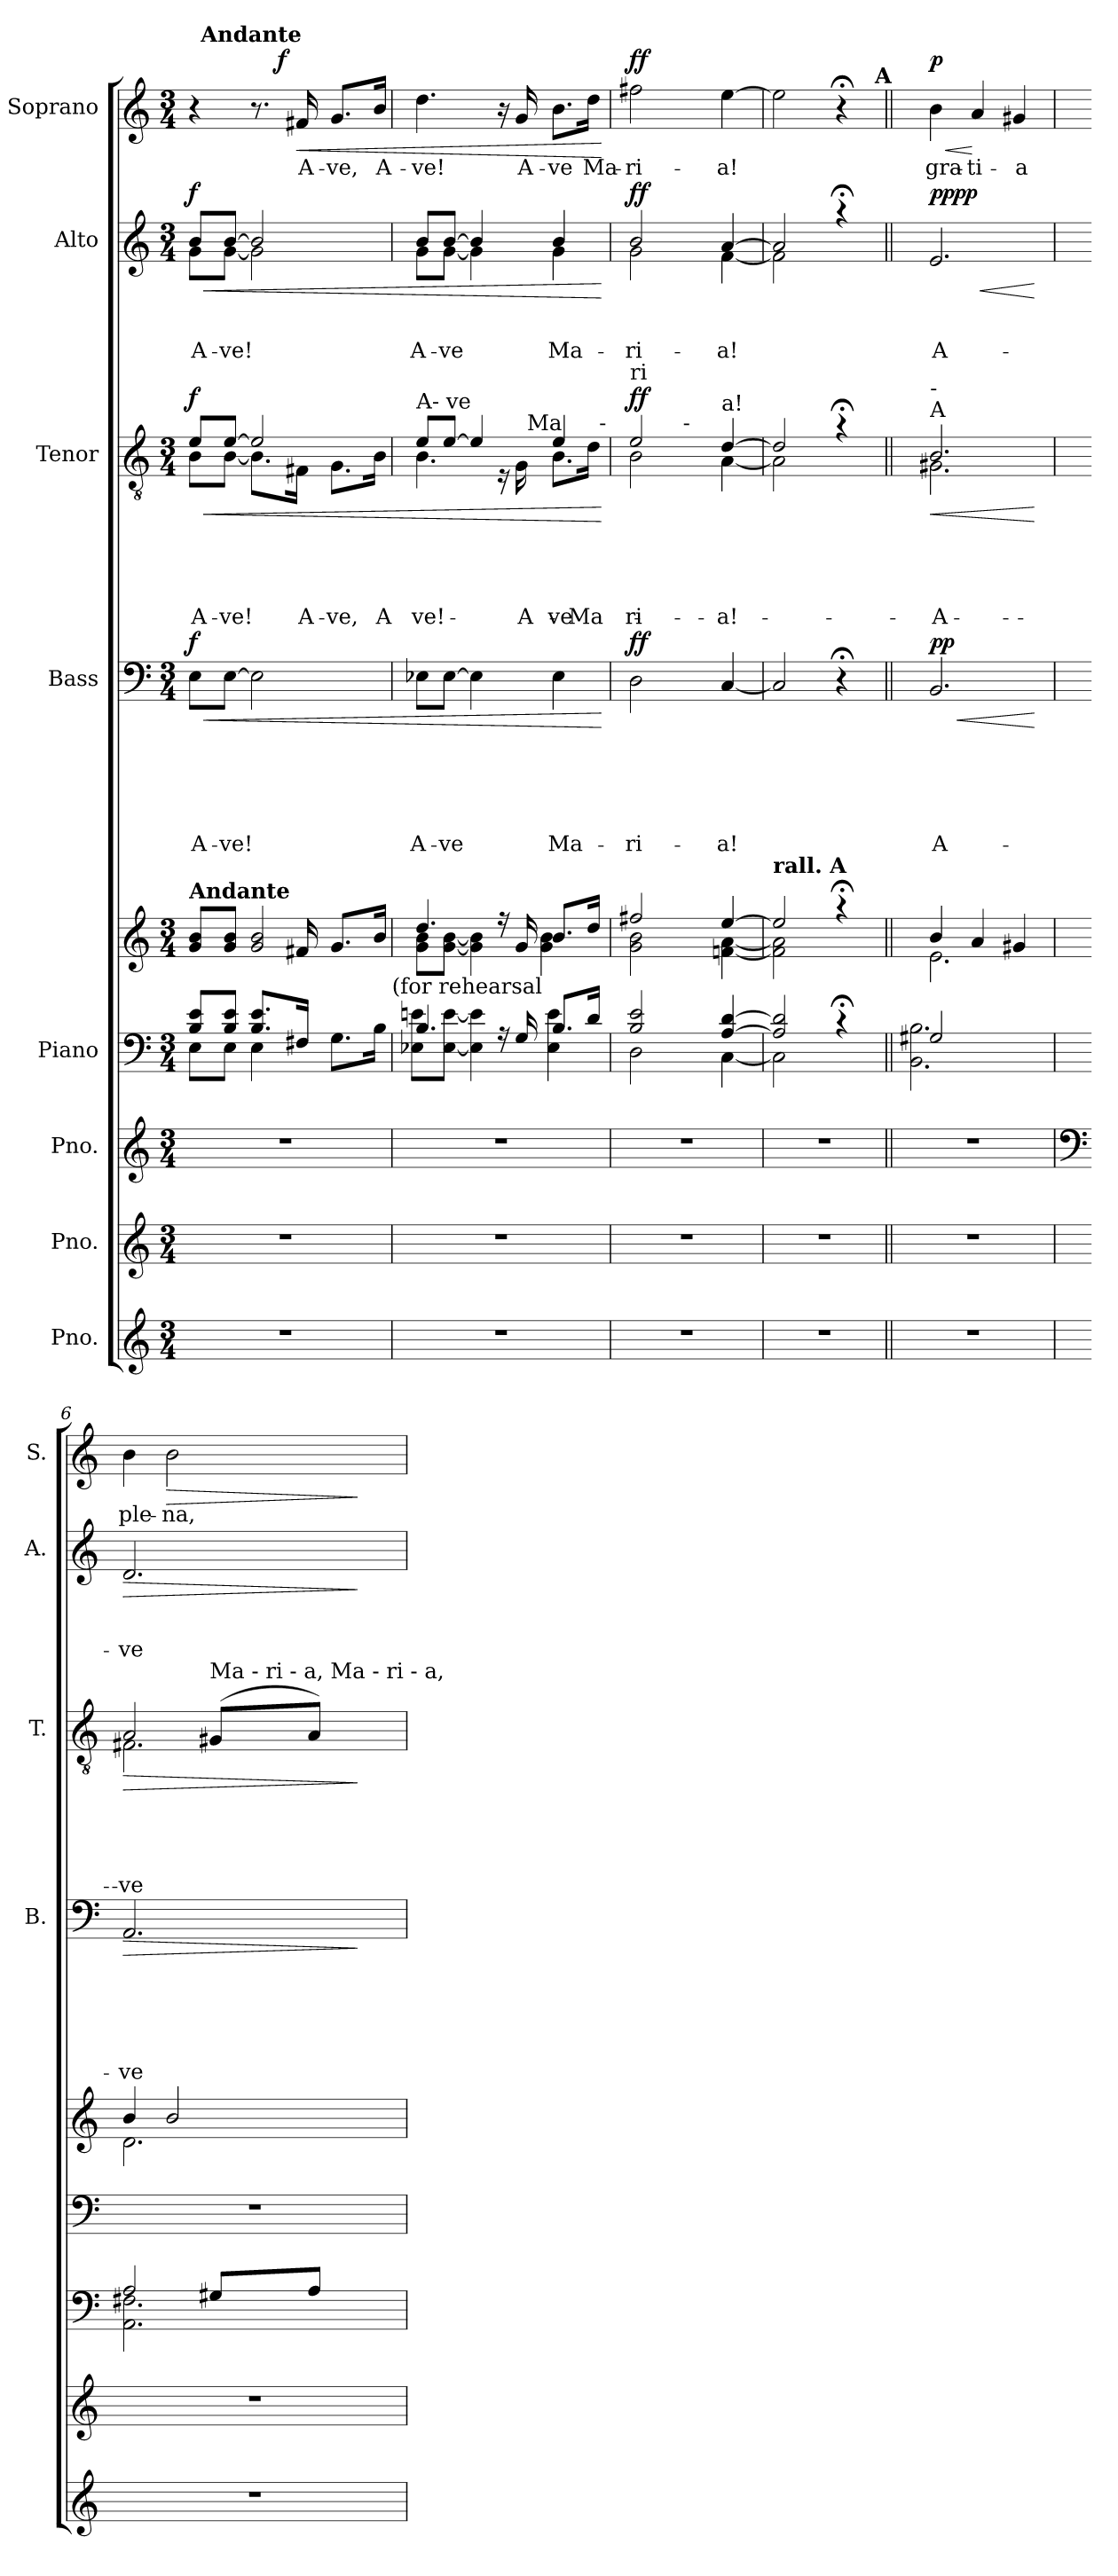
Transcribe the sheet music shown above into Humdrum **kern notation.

**kern	**kern	**kern	**kern	**kern	**kern	**text	**text	**text	**text	**text	**text	**dynam	**kern	**text	**text	**text	**text	**text	**dynam	**kern	**text	**text	**text	**dynam	**kern	**text	**dynam
*part8	*part7	*part6	*part5	*part5	*part4	*part4	*part4	*part4	*part4	*part4	*part4	*part4	*part3	*part3	*part3	*part3	*part3	*part3	*part3	*part2	*part2	*part2	*part2	*part2	*part1	*part1	*part1
*staff9	*staff8	*staff7	*staff6	*staff5	*staff4	*staff4	*staff4	*staff4	*staff4	*staff4	*staff4	*staff4	*staff3	*staff3	*staff3	*staff3	*staff3	*staff3	*staff3	*staff2	*staff2	*staff2	*staff2	*staff2	*staff1	*staff1	*staff1
*I"Pno.	*I"Pno.	*I"Pno.	*I"Piano	*	*I"Bass	*	*	*	*	*	*	*	*I"Tenor	*	*	*	*	*	*	*I"Alto	*	*	*	*	*I"Soprano	*	*
*	*	*	*	*	*I'B.	*	*	*	*	*	*	*	*I'T.	*	*	*	*	*	*	*I'A.	*	*	*	*	*I'S.	*	*
*clefG2	*clefG2	*clefG2	*clefF4	*clefG2	*clefF4	*	*	*	*	*	*	*	*clefGv2	*	*	*	*	*	*	*clefG2	*	*	*	*	*clefG2	*	*
*k[]	*k[]	*k[]	*k[]	*k[]	*k[]	*	*	*	*	*	*	*	*k[]	*	*	*	*	*	*	*k[]	*	*	*	*	*k[]	*	*
*C:	*C:	*C:	*C:	*C:	*C:	*	*	*	*	*	*	*	*C:	*	*	*	*	*	*	*C:	*	*	*	*	*C:	*	*
*M3/4	*M3/4	*M3/4	*M3/4	*M3/4	*M3/4	*	*	*	*	*	*	*	*M3/4	*	*	*	*	*	*	*M3/4	*	*	*	*	*M3/4	*	*
*MM70	*MM70	*MM70	*MM70	*MM70	*MM70	*	*	*	*	*	*	*	*MM70	*	*	*	*	*	*	*MM70	*	*	*	*	*MM70	*	*
=1	=1	=1	=1	=1	=1	=1	=1	=1	=1	=1	=1	=1	=1	=1	=1	=1	=1	=1	=1	=1	=1	=1	=1	=1	=1	=1	=1
*	*	*	*^	*^	*	*	*	*	*	*	*	*	*	*	*	*	*	*	*	*	*	*	*	*	*	*	*
*	*	*	*	*	*	*^	*	*	*	*	*	*	*	*	*	*	*	*	*	*	*	*	*	*	*	*	*	*	*
!	!	!	!	!	!	!	!	!	!	!	!	!	!	!	!	!LO:TX:a:t=A- ve!	!	!	!	!	!	!	!	!	!	!	!	!	!	!
!	!	!	!	!	!LO:TX:a:B:t=Andante	!	!	!	!	!	!	!	!	!	!	!	!	!	!	!	!	!	!	!	!	!	!	!	!	!
!	!	!	!	!	!	!	!	!	!	!	!	!	!	!LO:LY:b	!LO:HP:b	!	!	!	!	!	!LO:LY:b	!LO:HP:b	!	!	!	!LO:LY:b	!LO:HP:b	!	!	!
*	*	*	*	*	*	*	*	*	*	*	*	*	*	*	*	*^	*	*	*	*	*	*	*^	*	*	*	*	*	*	*
!	!	!	!	!	!	!	!	!	!	!	!	!	!	!	!LO:DY:n=1:a	!	!	!	!	!	!	!	!LO:DY:n=1:a	!	!	!	!	!	!LO:DY:n=1:a	!	!	!
*	*	*	*	*	*	*	*	*	*	*	*	*	*	*	*	*	*	*	*	*	*	*	*	*	*	*	*	*	*	*^	*	*
*	*	*	*	*	*	*	*	*	*	*	*	*	*	*	*	*	*	*	*	*	*	*	*	*	*	*	*	*	*	*	*^	*	*
2.r	2.r	2.r	8E\L	8B/ 8e/L	8g/ 8b/L	4ryy	4..ryy	8E\L	.	.	.	.	.	A-	< f	8e/L	8B\L	.	.	.	.	A-	< f	8b/L	8g\L	.	.	A-	< f	4r	4.ryy	32ryy	.	.
*	*	*	*	*	*	*	*	*	*	*	*	*	*	*	*	*	*	*	*	*	*	*	*	*	*	*	*	*	*	*MM70	*	*	*	*
!	!	!	!	!	!	!	!	!	!	!	!	!	!	!	!	!	!	!	!	!	!	!	!	!	!	!	!	!	!	!	!	!LO:TX:a:B:t=Andante	!	!
.	.	.	.	.	.	.	.	.	.	.	.	.	.	.	.	.	.	.	.	.	.	.	.	.	.	.	.	.	.	.	.	2ryy	.	.
!	!	!	!	!	!	!	!	!	!	!	!	!	!	!LO:LY:b	!	!	!	!	!	!	!	!LO:LY:b	!	!	!	!	!	!LO:LY:b	!	!	!	!	!	!
.	.	.	8E\J	8B/ 8e/J	8g/ 8b/J	.	.	[>8E\J	.	.	.	.	.	-ve!	.	[>8e/J	[<8B\J	.	.	.	.	-ve!	.	[>8b/J	[<8g\J	.	.	-ve!	.	.	.	.	.	.
.	.	.	8.B/ 8.e/L	4E\	2ryy	2g/ 2b/	.	2E\]	.	.	.	.	.	.	.	2e/]	8.B\L]	.	.	.	.	.	.	2b/]	2g\]	.	.	.	.	8.r	.	.	.	.
!	!	!	!	!	!	!	!	!	!	!	!	!	!	!	!	!	!	!	!	!	!	!	!	!	!	!	!	!	!	!	!	!	!	!LO:DY:a
.	.	.	.	.	.	.	.	.	.	.	.	.	.	.	.	.	.	.	.	.	.	.	.	.	.	.	.	.	.	.	4.ryy	.	.	f
!	!	!	!	!	!	!	!	!	!	!	!	!	!	!	!	!	!	!	!	!	!	!LO:LY:b	!	!	!	!	!	!	!	!	!	!	!LO:LY:b	!LO:HP:b
.	.	.	16F#X/Jk	.	.	.	16f#X/	.	.	.	.	.	.	.	.	.	16F#X\Jk	.	.	.	.	A-	.	.	.	.	.	.	.	16f#X/	.	.	A-	<
!	!	!	!	!	!	!	!	!	!	!	!	!	!	!	!	!	!	!	!	!	!	!LO:LY:b	!	!	!	!	!	!	!	!	!	!	!LO:LY:b	!
.	.	.	8.G\L	4ryy	.	.	8.g/L	.	.	.	.	.	.	.	.	.	8.G\L	.	.	.	.	-ve,	.	.	.	.	.	.	.	8.g/L	.	.	-ve,	.
.	.	.	.	.	.	.	.	.	.	.	.	.	.	.	.	.	.	.	.	.	.	.	.	.	.	.	.	.	.	.	.	8..ryy	.	.
!	!	!	!	!	!	!	!	!	!	!	!	!	!	!	!	!	!	!	!	!	!	!LO:LY:b	!	!	!	!	!	!	!	!	!	!	!LO:LY:b	!
.	.	.	16B\Jk	.	.	.	16b/Jk	.	.	.	.	.	.	.	.	.	16B\Jk	.	.	.	.	A-	.	.	.	.	.	.	.	16b/Jk	.	.	A-	.
!	!	!	!	!	!	!	!LO:TX:b:t=(for rehearsal	!	!	!	!	!	!	!	!	!	!	!	!	!	!	!	!	!	!	!	!	!	!	!	!	!	!	!
=2	=2	=2	=2	=2	=2	=2	=2	=2	=2	=2	=2	=2	=2	=2	=2	=2	=2	=2	=2	=2	=2	=2	=2	=2	=2	=2	=2	=2	=2	=2	=2	=2	=2	=2
!	!	!	!	!	!	!	!	!	!	!	!	!	!	!	!	!LO:TX:a:t=A- ve	!	!	!	!	!	!	!	!	!	!	!	!	!	!	!	!	!	!
!	!	!	!	!	!	!	!	!	!	!	!	!	!	!LO:LY:b	!	!	!	!	!	!	!	!LO:LY:b	!	!	!	!	!	!LO:LY:b	!	!	!	!	!LO:LY:b	!
*	*	*	*	*	*	*v	*v	*	*	*	*	*	*	*	*	*	*^	*	*	*	*	*	*	*	*	*	*	*	*	*v	*v	*v	*	*
2.r	2.r	2.r	4.B/	8E-X\ 8en\L	4.dd/	8g\ 8b\L	8E-X\L	.	.	.	.	.	A-	.	8e/L	4.B\	4...ryy	.	.	.	.	-ve!	.	8b/L	8g\L	.	.	A-	.	4.dd\	-ve!	.
!	!	!	!	!	!	!	!	!	!	!	!	!	!LO:LY:b	!	!	!	!	!	!	!	!	!	!	!	!	!	!	!LO:LY:b	!	!	!	!
.	.	.	.	[<8E-\ [<8e\J	.	[<8g\ [<8b\J	[>8E-\J	.	.	.	.	.	-ve	.	[>8e/J	.	.	.	.	.	.	.	.	[>8b/J	[<8g\J	.	.	-ve	.	.	.	.
.	.	.	.	4E-\] 4e\]	.	4g\] 4b\]	4E-\]	.	.	.	.	.	.	.	4e/]	.	.	.	.	.	.	.	.	4b/]	4g\]	.	.	.	.	.	.	.
.	.	.	16rG	.	16ree	.	.	.	.	.	.	.	.	.	.	16rD	.	.	.	.	.	.	.	.	.	.	.	.	.	16ra	.	.
!	!	!	!	!	!	!	!	!	!	!	!	!	!	!	!	!	!	!	!	!	!	!LO:LY:b	!	!	!	!	!	!	!	!	!LO:LY:b	!
.	.	.	16G/	.	16g/	.	.	.	.	.	.	.	.	.	.	16G\	.	.	.	.	.	A-	.	.	.	.	.	.	.	16g/	A-	.
!	!	!	!	!	!	!	!	!	!	!	!	!	!	!	!	!	!LO:TX:a:t=Ma	!	!	!	!	!	!	!	!	!	!	!	!	!	!	!
.	.	.	.	.	.	.	.	.	.	.	.	.	.	.	.	.	4ryy	.	.	.	.	.	.	.	.	.	.	.	.	.	.	.
!	!	!	!	!	!	!	!	!	!	!	!	!	!LO:LY:b	!	!	!	!	!	!	!	!	!LO:LY:b:rj	!	!	!	!	!	!LO:LY:b	!	!	!LO:LY:b:rj	!
.	.	.	8.B/L	4E-\ 4e\	8.b/L	4g\ 4b\	4E-\	.	.	.	.	.	Ma-	.	4e/	8.B\L	.	.	.	.	.	ve	.	4b/	4g\	.	.	Ma-	.	8.b\L	-ve	.
!	!	!	!	!	!	!	!	!	!	!	!	!	!	!	!	!	!	!	!	!	!	!LO:LY:b	!	!	!	!	!	!	!	!	!LO:LY:b	!
.	.	.	16d/Jk	.	16dd/Jk	.	.	.	.	.	.	.	.	.	.	16d\Jk	.	.	.	.	.	-Ma-	.	.	.	.	.	.	.	16dd\Jk	Ma-	.
!	!	!	!	!	!	!	!	!	!	!	!	!	!	!	!	!	!LO:TX:a:t=-	!	!	!	!	!	!	!	!	!	!	!	!	!	!	!
.	.	.	.	.	.	.	.	.	.	.	.	.	.	.	.	.	32ryy	.	.	.	.	.	.	.	.	.	.	.	.	.	.	.
*	*	*	*v	*v	*	*	*	*	*	*	*	*	*	*	*	*	*	*	*	*	*	*	*	*v	*v	*	*	*	*	*	*	*
*	*	*	*	*v	*v	*	*	*	*	*	*	*	*	*	*	*	*	*	*	*	*	*	*	*	*	*	*	*	*	*
.	.	.	.	.	.	.	.	.	.	.	.	[	.	.	.	.	.	.	.	.	[	.	.	.	.	[	.	.	[
=3	=3	=3	=3	=3	=3	=3	=3	=3	=3	=3	=3	=3	=3	=3	=3	=3	=3	=3	=3	=3	=3	=3	=3	=3	=3	=3	=3	=3	=3
*	*	*	*^	*^	*	*	*	*	*	*	*	*	*	*	*	*	*	*	*	*	*	*	*	*	*	*	*	*	*
!	!	!	!	!	!	!	!	!	!	!	!	!	!	!	!LO:TX:a:t=ri	!	!	!	!	!	!	!	!	!	!	!	!	!	!	!	!
!	!	!	!	!	!	!	!	!	!	!	!	!	!LO:LY:b	!LO:DY:a	!	!	!	!	!	!	!	!LO:LY:b	!LO:DY:a	!	!	!	!LO:LY:b	!LO:DY:a	!	!LO:LY:b	!LO:DY:a
*	*	*	*	*	*	*	*	*	*	*	*	*	*	*	*	*	*	*	*	*	*	*	*	*^	*	*	*	*	*	*	*
2.r	2.r	2.r	2B/ 2e/	2D\	2ff#X/	2g\ 2b\	2D\	.	.	.	.	.	-ri-	ff	2e/	2B\	4ryy	.	.	.	.	-ri-	ff	2b/	2g\	.	.	-ri-	ff	2ff#X\	-ri-	ff
.	.	.	.	.	.	.	.	.	.	.	.	.	.	.	.	.	32ryy	.	.	.	.	.	.	.	.	.	.	.	.	.	.	.
!	!	!	!	!	!	!	!	!	!	!	!	!	!	!	!	!	!LO:TX:a:t=-	!	!	!	!	!	!	!	!	!	!	!	!	!	!	!
.	.	.	.	.	.	.	.	.	.	.	.	.	.	.	.	.	4...ryy	.	.	.	.	.	.	.	.	.	.	.	.	.	.	.
!	!	!	!	!	!	!	!	!	!	!	!	!	!	!	!LO:TX:a:t=a!	!	!	!	!	!	!	!	!	!	!	!	!	!	!	!	!	!
!	!	!	!	!	!	!	!	!	!	!	!	!	!LO:LY:b	!	!	!	!	!	!	!	!	!LO:LY:b	!	!	!	!	!	!LO:LY:b	!	!	!LO:LY:b	!
.	.	.	[>4A/ [>4d/	[<4C\	[>4ee/	[<4fn\ [<4a\	[<4C/	.	.	.	.	.	-a!	.	[>4d/	[<4A\	.	.	.	.	.	-a!	.	[>4a/	[<4f\	.	.	-a!	.	[>4ee\	-a!	.
=4	=4	=4	=4	=4	=4	=4	=4	=4	=4	=4	=4	=4	=4	=4	=4	=4	=4	=4	=4	=4	=4	=4	=4	=4	=4	=4	=4	=4	=4	=4	=4	=4
!	!	!	!	!	!LO:TX:a:B:t=rall. A	!	!	!	!	!	!	!	!	!	!	!	!	!	!	!	!	!	!	!	!	!	!	!	!	!	!	!
*	*	*	*	*	*	*	*	*	*	*	*	*	*	*	*	*v	*v	*	*	*	*	*	*	*	*	*	*	*	*	*^	*	*
2.r	2.r	2.r	2A/] 2d/]	2C\]	2ee/]	2f\] 2a\]	2C/]	.	.	.	.	.	.	.	2d/]	2A\]	.	.	.	.	.	.	2a/]	2f\]	.	.	.	.	2ee\]	2ryy	.	.
.	.	.	4r;<c	4ryy	4r;<aa	4ryy	4r;<	.	.	.	.	.	.	.	4r;<a	4ryy	.	.	.	.	.	.	4r;<aa	4ryy	.	.	.	.	4r;<	8..ryy	.	.
!	!	!	!	!	!	!	!	!	!	!	!	!	!	!	!	!	!	!	!	!	!	!	!	!	!	!	!	!	!	!LO:TX:a:B:t=A	!	!
.	.	.	.	.	.	.	.	.	.	.	.	.	.	.	.	.	.	.	.	.	.	.	.	.	.	.	.	.	.	32ryy	.	.
*	*	*	*	*	*	*	*	*	*	*	*	*	*	*	*	*	*	*	*	*	*	*	*v	*v	*	*	*	*	*	*	*	*
*	*	*	*	*	*	*	*	*	*	*	*	*	*	*	*	*	*	*	*	*	*	*	*	*	*	*	*	*v	*v	*	*
=5||	=5||	=5||	=5||	=5||	=5||	=5||	=5||	=5||	=5||	=5||	=5||	=5||	=5||	=5||	=5||	=5||	=5||	=5||	=5||	=5||	=5||	=5||	=5||	=5||	=5||	=5||	=5||	=5||	=5||	=5||
*	*	*	*	*	*	*	*	*	*	*	*	*	*	*	*	*	*	*	*	*	*	*	*	*	*	*	*	*MM70	*	*
*	*	*	*	*	*	*	*	*	*	*	*	*	*	*	*	*	*	*	*	*	*	*	*^	*	*	*	*	*^	*	*
!	!	!	!	!	!	!	!	!	!	!	!	!	!	!	!LO:TX:a:t=A	!	!	!	!	!	!	!	!	!	!	!	!	!	!	!	!	!
!	!	!	!	!	!	!	!	!	!	!	!	!	!	!	!LO:TX:a:t=-	!	!	!	!	!	!	!	!	!	!	!	!	!	!	!	!	!
!	!	!	!	!	!	!	!	!	!	!	!	!	!LO:LY:b	!LO:HP:b	!	!	!	!	!	!	!LO:LY:b	!LO:HP:b	!	!	!	!	!LO:LY:b	!LO:HP:b	!	!	!LO:LY:b	!LO:HP:b
!	!	!	!	!	!	!	!	!	!	!	!	!	!	!LO:DY:n=1:a	!	!	!	!	!	!	!	!	!	!	!	!	!	!LO:DY:n=1:a	!	!	!	!
!	!	!	!	!	!	!	!	!	!	!	!	!	!	!	!	!	!	!	!	!	!	!	!	!	!	!	!	!LO:DY:n=2:b	!	!	!	!LO:DY:n=1:a
*	*	*	*	*	*	*	*	*	*	*	*	*	*	*	*	*	*	*	*	*	*	*	*v	*v	*	*	*	*	*	*	*	*
*	*	*	*	*	*	*	*	*	*	*	*	*	*	*	*	*	*	*	*	*	*	*	*	*	*	*	*	*v	*v	*	*
2.r	2.r	2.r	2G#X/	2.BB\ 2.B\	4b/	2.e\	2.BB/	.	.	.	.	.	A-	< pp	2.B/	2.G#X\	.	.	.	.	A-	<	2.e/	.	.	A-	< pp pp	4b\	gra-	< p
*	*	*	*	*	*MM70	*	*	*	*	*	*	*	*	*	*	*	*	*	*	*	*	*	*	*	*	*	*	*MM70	*	*
!	!	!	!	!	!	!	!	!	!	!	!	!	!	!	!	!	!	!	!	!	!	!	!	!	!	!	!	!	!LO:LY:b	!
.	.	.	.	.	4a/	.	.	.	.	.	.	.	.	.	.	.	.	.	.	.	.	.	.	.	.	.	.	4a/	-ti-	[
!	!	!	!	!	!	!	!	!	!	!	!	!	!	!	!	!	!	!	!	!	!	!	!	!	!	!	!	!	!LO:LY:b	!
.	.	.	4ryy	.	4g#X/	.	.	.	.	.	.	.	.	.	.	.	.	.	.	.	.	.	.	.	.	.	.	4g#X/	-a	.
*	*	*	*v	*v	*	*	*	*	*	*	*	*	*	*	*v	*v	*	*	*	*	*	*	*	*	*	*	*	*	*	*
*	*	*	*	*v	*v	*	*	*	*	*	*	*	*	*	*	*	*	*	*	*	*	*	*	*	*	*	*	*
.	.	.	.	.	.	.	.	.	.	.	.	[	.	.	.	.	.	.	[	.	.	.	.	[	.	.	.
!!LO:PB:g=z
=6	=6	=6	=6	=6	=6	=6	=6	=6	=6	=6	=6	=6	=6	=6	=6	=6	=6	=6	=6	=6	=6	=6	=6	=6	=6	=6	=6
*	*	*clefF4	*	*	*	*	*	*	*	*	*	*	*	*	*	*	*	*	*	*	*	*	*	*	*	*	*
*	*	*^	*	*^	*	*	*	*	*	*	*	*	*	*	*	*	*	*	*	*	*	*	*	*	*	*	*
!	!	!	!	!	!	!	!	!	!	!	!	!	!	!	!LO:TX:a:t=ve	!	!	!	!	!	!	!	!	!	!	!	!	!	!
!	!	!	!	!	!	!	!	!	!	!	!	!	!LO:LY:b	!LO:HP:b	!	!	!	!	!	!LO:LY:b	!LO:HP:b	!	!	!	!LO:LY:b	!LO:HP:b	!	!LO:LY:b	!
*	*	*	*	*	*	*	*	*	*	*	*	*	*	*	*^	*	*	*	*	*	*	*	*	*	*	*	*	*	*
2.r	2.r	2A/	2.AA\ 2.F#X\	2.r	4b/	2.d\	2.AA/	.	.	.	.	.	-ve	>	2A/	2.F#X\	.	.	.	.	-ve	>	2.d/	.	.	-ve	>	4b\	ple-	.
!	!	!	!	!	!	!	!	!	!	!	!	!	!	!	!	!	!	!	!	!	!	!	!	!	!	!	!	!	!LO:LY:b	!LO:HP:b
.	.	.	.	.	2b/	.	.	.	.	.	.	.	.	.	.	.	.	.	.	.	.	.	.	.	.	.	.	2b\	-na,	>
!	!	!	!	!	!	!	!	!	!	!	!	!	!	!	!LO:TX:a:t=Ma - ri - a, Ma - ri - a,	!	!	!	!	!	!	!	!	!	!	!	!	!	!	!
.	.	8G#X/L	.	.	.	.	.	.	.	.	.	.	.	.	(>8G#X/L	.	.	.	.	.	.	.	.	.	.	.	.	.	.	.
.	.	8A/J	.	.	.	.	.	.	.	.	.	.	.	.	8A/J)	.	.	.	.	.	.	.	.	.	.	.	.	.	.	.
*	*	*v	*v	*	*v	*v	*	*	*	*	*	*	*	*	*v	*v	*	*	*	*	*	*	*	*	*	*	*	*	*	*
.	.	.	.	.	.	.	.	.	.	.	.	]	.	.	.	.	.	.	]	.	.	.	.	]	.	.	]
=	=	=	=	=	=	=	=	=	=	=	=	=	=	=	=	=	=	=	=	=	=	=	=	=	=	=	=
*-	*-	*-	*-	*-	*-	*-	*-	*-	*-	*-	*-	*-	*-	*-	*-	*-	*-	*-	*-	*-	*-	*-	*-	*-	*-	*-	*-
